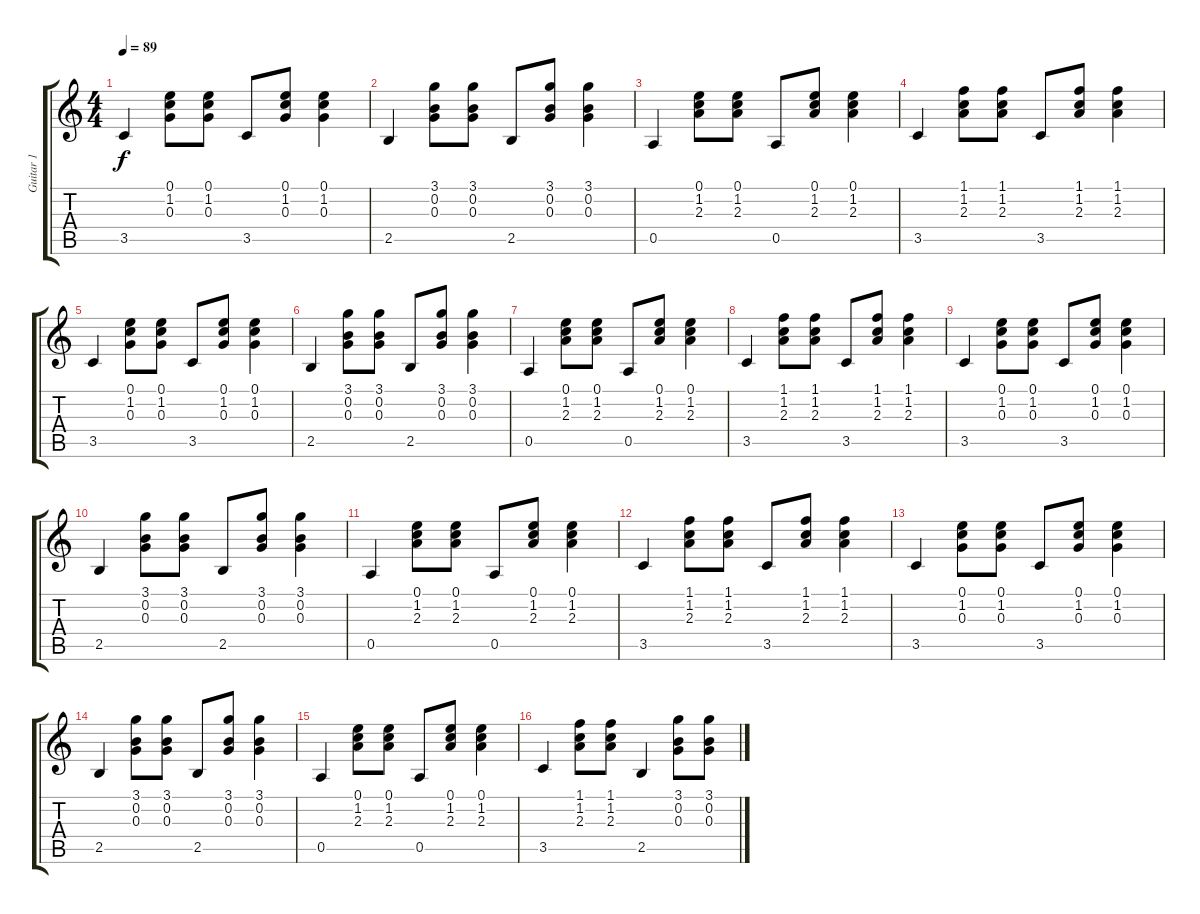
\track ("Guitar 1" "Guitar 1") {instrument electricguitarclean}
\staff {score tabs}
\tuning (E4 B3 G3 D3 A2 E2) {hide}
\ts (4 4)
\tempo 89
\clef g2
\ks c
3.5.4{dy f instrument electricguitarclean} (0.1 1.2 0.3).8 (0.1 1.2 0.3).8 3.5.8 (0.1 1.2 0.3).8 (0.1 1.2 0.3).4 |
2.5.4 (3.1 0.2 0.3).8 (3.1 0.2 0.3).8 2.5.8 (3.1 0.2 0.3).8 (3.1 0.2 0.3).4 |
0.5.4 (0.1 1.2 2.3).8 (0.1 1.2 2.3).8 0.5.8 (0.1 1.2 2.3).8 (0.1 1.2 2.3).4 |
3.5.4 (1.1 1.2 2.3).8 (1.1 1.2 2.3).8 3.5.8 (1.1 1.2 2.3).8 (1.1 1.2 2.3).4 |
3.5.4 (0.1 1.2 0.3).8 (0.1 1.2 0.3).8 3.5.8 (0.1 1.2 0.3).8 (0.1 1.2 0.3).4 |
2.5.4 (3.1 0.2 0.3).8 (3.1 0.2 0.3).8 2.5.8 (3.1 0.2 0.3).8 (3.1 0.2 0.3).4 |
0.5.4 (0.1 1.2 2.3).8 (0.1 1.2 2.3).8 0.5.8 (0.1 1.2 2.3).8 (0.1 1.2 2.3).4 |
3.5.4 (1.1 1.2 2.3).8 (1.1 1.2 2.3).8 3.5.8 (1.1 1.2 2.3).8 (1.1 1.2 2.3).4 |
3.5.4 (0.1 1.2 0.3).8 (0.1 1.2 0.3).8 3.5.8 (0.1 1.2 0.3).8 (0.1 1.2 0.3).4 |
2.5.4 (3.1 0.2 0.3).8 (3.1 0.2 0.3).8 2.5.8 (3.1 0.2 0.3).8 (3.1 0.2 0.3).4 |
0.5.4 (0.1 1.2 2.3).8 (0.1 1.2 2.3).8 0.5.8 (0.1 1.2 2.3).8 (0.1 1.2 2.3).4 |
3.5.4 (1.1 1.2 2.3).8 (1.1 1.2 2.3).8 3.5.8 (1.1 1.2 2.3).8 (1.1 1.2 2.3).4 |
3.5.4 (0.1 1.2 0.3).8 (0.1 1.2 0.3).8 3.5.8 (0.1 1.2 0.3).8 (0.1 1.2 0.3).4 |
2.5.4 (3.1 0.2 0.3).8 (3.1 0.2 0.3).8 2.5.8 (3.1 0.2 0.3).8 (3.1 0.2 0.3).4 |
0.5.4 (0.1 1.2 2.3).8 (0.1 1.2 2.3).8 0.5.8 (0.1 1.2 2.3).8 (0.1 1.2 2.3).4 |
3.5.4 (1.1 1.2 2.3).8 (1.1 1.2 2.3).8 2.5.4 (3.1 0.2 0.3).8 (3.1 0.2 0.3).8
